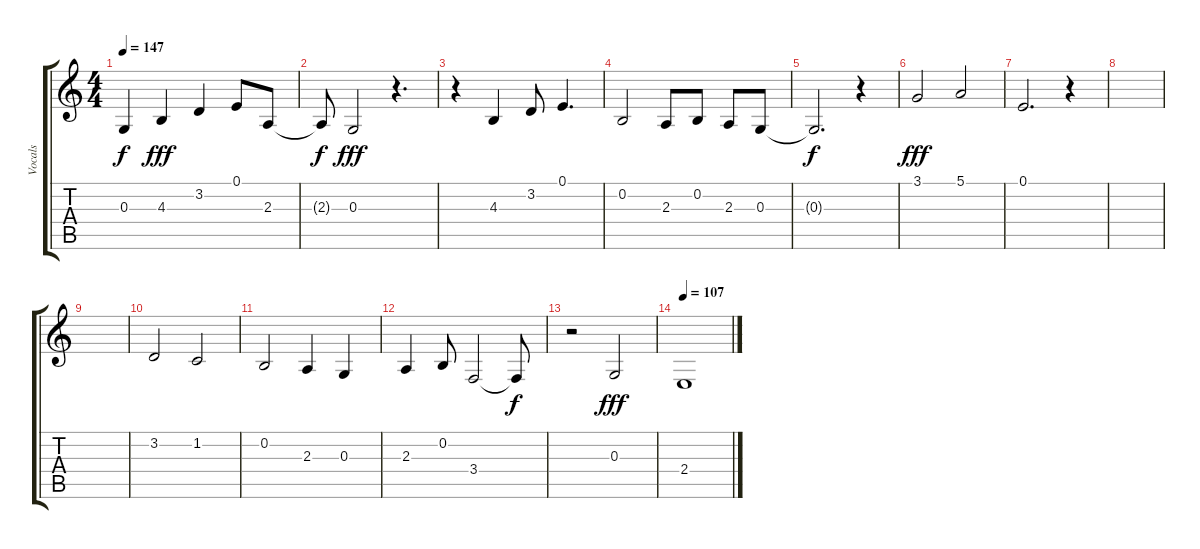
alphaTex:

\track ("Vocals" "Vocals") {instrument tenorsax}
\staff {score tabs}
\tuning (E4 B3 G3 D3 A2 E2) {hide}
\ts (4 4)
\tempo 147
\clef g2
\ks c
0.3{t}.4{dy f} 4.3.4{dy fff} 3.2.4 0.1.8 2.3.8 |
2.3{t}.8{dy f} 0.3.2{dy fff} r.4{d} |
r.4 4.3.4 3.2.8 0.1.4{d} |
0.2.2 2.3.8 0.2.8 2.3.8 0.3.8 |
0.3{t}.2{d dy f} r.4 |
3.1.2{dy fff} 5.1.2 |
0.1.2{d} r.4 |
|
|
3.2.2 1.2.2 |
0.2.2 2.3.4 0.3.4 |
2.3.4 0.2.8 3.4.2 3.4{t}.8{dy f} |
r.2 0.3.2{dy fff} |
\tempo 107
2.4.1
